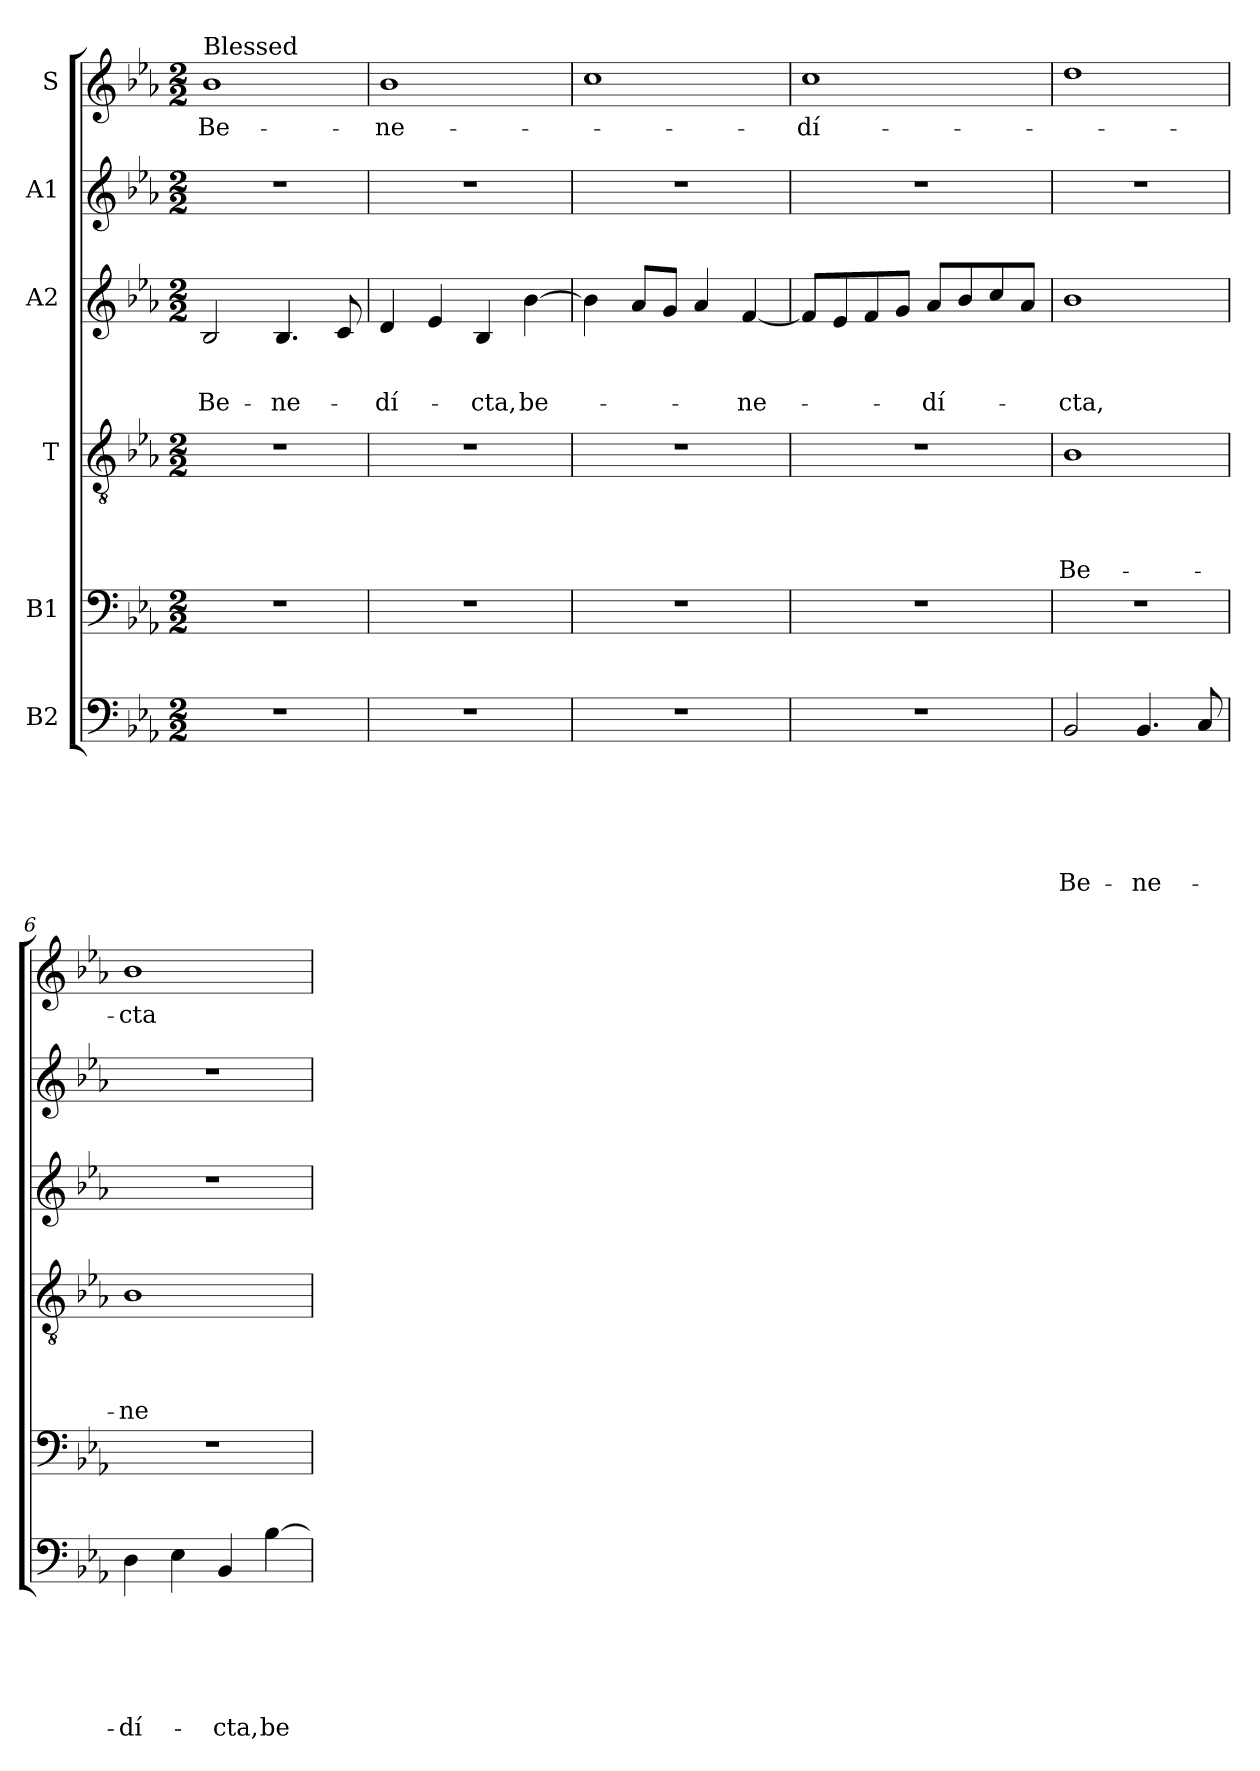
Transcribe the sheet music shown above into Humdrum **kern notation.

**kern	**text	**text	**text	**text	**text	**text	**kern	**kern	**text	**text	**text	**text	**kern	**text	**text	**text	**kern	**kern	**text
*part6	*part6	*part6	*part6	*part6	*part6	*part6	*part5	*part4	*part4	*part4	*part4	*part4	*part3	*part3	*part3	*part3	*part2	*part1	*part1
*staff6	*staff6	*staff6	*staff6	*staff6	*staff6	*staff6	*staff5	*staff4	*staff4	*staff4	*staff4	*staff4	*staff3	*staff3	*staff3	*staff3	*staff2	*staff1	*staff1
*I"B2	*	*	*	*	*	*	*I"B1	*I"T	*	*	*	*	*I"A2	*	*	*	*I"A1	*I"S	*
*clefF4	*	*	*	*	*	*	*clefF4	*clefGv2	*	*	*	*	*clefG2	*	*	*	*clefG2	*clefG2	*
*k[b-e-a-]	*	*	*	*	*	*	*k[b-e-a-]	*k[b-e-a-]	*	*	*	*	*k[b-e-a-]	*	*	*	*k[b-e-a-]	*k[b-e-a-]	*
*E-:	*	*	*	*	*	*	*E-:	*E-:	*	*	*	*	*E-:	*	*	*	*E-:	*E-:	*
*M2/2	*	*	*	*	*	*	*M2/2	*M2/2	*	*	*	*	*M2/2	*	*	*	*M2/2	*M2/2	*
=1	=1	=1	=1	=1	=1	=1	=1	=1	=1	=1	=1	=1	=1	=1	=1	=1	=1	=1	=1
!	!	!	!	!	!	!	!	!	!	!	!	!	!	!	!	!	!	!LO:TX:a:t=Blessed	!
!	!	!	!	!	!	!	!	!	!	!	!	!	!	!	!	!LO:LY:b	!	!	!LO:LY:b
1r	.	.	.	.	.	.	1r	1r	.	.	.	.	2B-/	.	.	Be-	1r	1b-	Be-
!	!	!	!	!	!	!	!	!	!	!	!	!	!	!	!	!LO:LY:b	!	!	!
.	.	.	.	.	.	.	.	.	.	.	.	.	4.B-/	.	.	-ne-	.	.	.
.	.	.	.	.	.	.	.	.	.	.	.	.	8c/	.	.	.	.	.	.
=2	=2	=2	=2	=2	=2	=2	=2	=2	=2	=2	=2	=2	=2	=2	=2	=2	=2	=2	=2
!	!	!	!	!	!	!	!	!	!	!	!	!	!	!	!	!LO:LY:b	!	!	!LO:LY:b
1r	.	.	.	.	.	.	1r	1r	.	.	.	.	4d/	.	.	-dí-	1r	1b-	-ne-
.	.	.	.	.	.	.	.	.	.	.	.	.	4e-/	.	.	.	.	.	.
!	!	!	!	!	!	!	!	!	!	!	!	!	!	!	!	!LO:LY:b	!	!	!
.	.	.	.	.	.	.	.	.	.	.	.	.	4B-/	.	.	-cta,	.	.	.
!	!	!	!	!	!	!	!	!	!	!	!	!	!	!	!	!LO:LY:b	!	!	!
.	.	.	.	.	.	.	.	.	.	.	.	.	[4b-\	.	.	be-	.	.	.
=3	=3	=3	=3	=3	=3	=3	=3	=3	=3	=3	=3	=3	=3	=3	=3	=3	=3	=3	=3
1r	.	.	.	.	.	.	1r	1r	.	.	.	.	4b-\]	.	.	.	1r	1cc	.
.	.	.	.	.	.	.	.	.	.	.	.	.	8a-/L	.	.	.	.	.	.
.	.	.	.	.	.	.	.	.	.	.	.	.	8g/J	.	.	.	.	.	.
.	.	.	.	.	.	.	.	.	.	.	.	.	4a-/	.	.	.	.	.	.
!	!	!	!	!	!	!	!	!	!	!	!	!	!	!	!	!LO:LY:b	!	!	!
.	.	.	.	.	.	.	.	.	.	.	.	.	[4f/	.	.	-ne-	.	.	.
=4	=4	=4	=4	=4	=4	=4	=4	=4	=4	=4	=4	=4	=4	=4	=4	=4	=4	=4	=4
!	!	!	!	!	!	!	!	!	!	!	!	!	!	!	!	!	!	!	!LO:LY:b
1r	.	.	.	.	.	.	1r	1r	.	.	.	.	8f/L]	.	.	.	1r	1cc	-dí-
.	.	.	.	.	.	.	.	.	.	.	.	.	8e-/	.	.	.	.	.	.
.	.	.	.	.	.	.	.	.	.	.	.	.	8f/	.	.	.	.	.	.
.	.	.	.	.	.	.	.	.	.	.	.	.	8g/J	.	.	.	.	.	.
!	!	!	!	!	!	!	!	!	!	!	!	!	!	!	!	!LO:LY:b	!	!	!
.	.	.	.	.	.	.	.	.	.	.	.	.	8a-/L	.	.	-dí-	.	.	.
.	.	.	.	.	.	.	.	.	.	.	.	.	8b-/	.	.	.	.	.	.
.	.	.	.	.	.	.	.	.	.	.	.	.	8cc/	.	.	.	.	.	.
.	.	.	.	.	.	.	.	.	.	.	.	.	8a-/J	.	.	.	.	.	.
=5	=5	=5	=5	=5	=5	=5	=5	=5	=5	=5	=5	=5	=5	=5	=5	=5	=5	=5	=5
!	!	!	!	!	!	!LO:LY:b	!	!	!	!	!	!LO:LY:b	!	!	!	!LO:LY:b	!	!	!
2BB-/	.	.	.	.	.	Be-	1r	1B-	.	.	.	Be-	1b-	.	.	-cta,	1r	1dd	.
!	!	!	!	!	!	!LO:LY:b	!	!	!	!	!	!	!	!	!	!	!	!	!
4.BB-/	.	.	.	.	.	-ne-	.	.	.	.	.	.	.	.	.	.	.	.	.
8C/	.	.	.	.	.	.	.	.	.	.	.	.	.	.	.	.	.	.	.
!!LO:PB:g=z
=6	=6	=6	=6	=6	=6	=6	=6	=6	=6	=6	=6	=6	=6	=6	=6	=6	=6	=6	=6
!	!	!	!	!	!	!LO:LY:b	!	!	!	!	!	!LO:LY:b	!	!	!	!	!	!	!LO:LY:b
4D\	.	.	.	.	.	-dí-	1r	1B-	.	.	.	-ne-	1r	.	.	.	1r	1b-	-cta
4E-\	.	.	.	.	.	.	.	.	.	.	.	.	.	.	.	.	.	.	.
!	!	!	!	!	!	!LO:LY:b	!	!	!	!	!	!	!	!	!	!	!	!	!
4BB-/	.	.	.	.	.	-cta,	.	.	.	.	.	.	.	.	.	.	.	.	.
!	!	!	!	!	!	!LO:LY:b	!	!	!	!	!	!	!	!	!	!	!	!	!
[4B-\	.	.	.	.	.	be-	.	.	.	.	.	.	.	.	.	.	.	.	.
=	=	=	=	=	=	=	=	=	=	=	=	=	=	=	=	=	=	=	=
*-	*-	*-	*-	*-	*-	*-	*-	*-	*-	*-	*-	*-	*-	*-	*-	*-	*-	*-	*-
